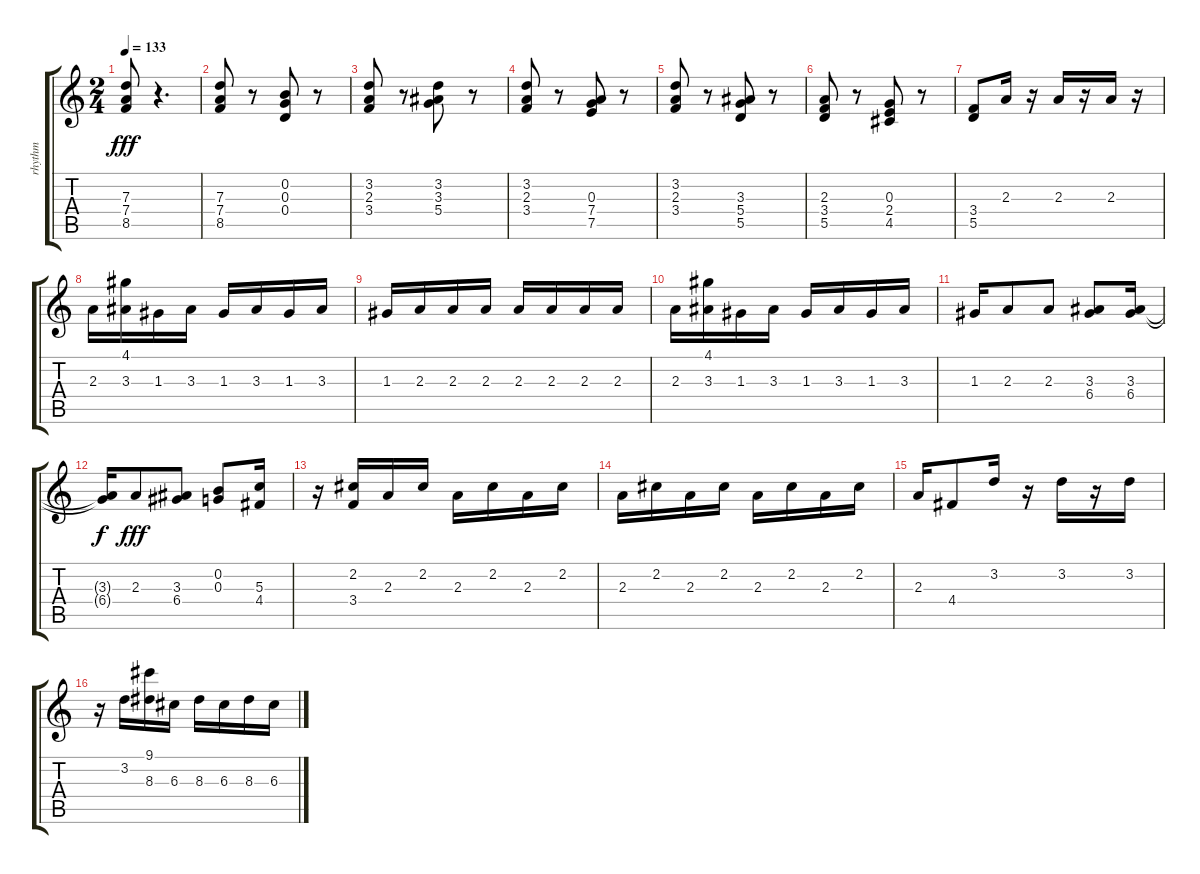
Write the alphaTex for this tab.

\track ("rhythm" "rhythm") {instrument acousticguitarnylon}
\staff {score tabs}
\tuning (E4 B3 G3 D3 A2 E2) {hide}
\ts (2 4)
\tempo 133
\clef g2
\ks c
(7.3 7.4 8.5).8{dy fff} r.4{d} |
(7.3 7.4 8.5).8 r.8 (0.2 0.3 0.4).8 r.8 |
(3.2 2.3 3.4).8 r.8 (3.2 3.3 5.4).8 r.8 |
(3.2 2.3 3.4).8 r.8 (0.3 7.4 7.5).8 r.8 |
(3.2 2.3 3.4).8 r.8 (3.3 5.4 5.5).8 r.8 |
(2.3 3.4 5.5).8 r.8 (0.3 2.4 4.5).8 r.8 |
(3.4 5.5).8 2.3.16 r.16 2.3.16 r.16 2.3.16 r.16 |
2.3.16 (4.1 3.3).16 1.3.16 3.3.16 1.3.16 3.3.16 1.3.16 3.3.16 |
1.3.16 2.3.16 2.3.16 2.3.16 2.3.16 2.3.16 2.3.16 2.3.16 |
2.3.16 (4.1 3.3).16 1.3.16 3.3.16 1.3.16 3.3.16 1.3.16 3.3.16 |
1.3.16 2.3.8 2.3.8 (3.3 6.4).8 (3.3 6.4).16 |
(3.3{t} 6.4{t}).16{dy f} 2.3.8{dy fff} (3.3 6.4).8 (0.2 0.3).8 (5.3 4.4).16 |
r.16 (2.2 3.4).16 2.3.16 2.2.16 2.3.16 2.2.16 2.3.16 2.2.16 |
2.3.16 2.2.16 2.3.16 2.2.16 2.3.16 2.2.16 2.3.16 2.2.16 |
2.3.16 4.4.8 3.2.16 r.16 3.2.16 r.16 3.2.16 |
r.16 3.2.16 (9.1 8.3).16 6.3.16 8.3.16 6.3.16 8.3.16 6.3.16
